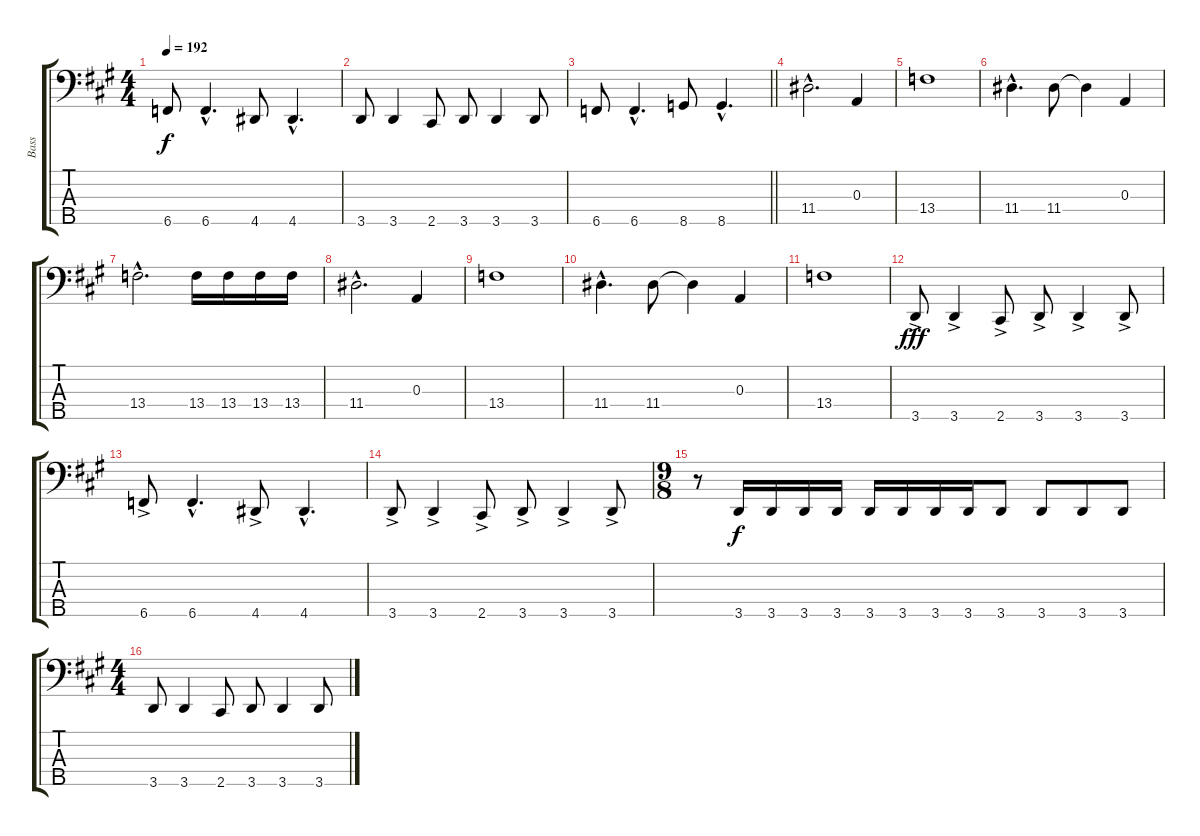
\track ("Bass" "Bass") {instrument electricbasspick}
\staff {score tabs}
\tuning (Gb2 D2 A1 E1 B0) {hide}
\ts (4 4)
\tempo 192
\clef f4
\ks f#minor
6.5.8{dy f} 6.5{hac}.4{d} 4.5.8 4.5{hac}.4{d} |
3.5.8 3.5.4 2.5.8 3.5.8 3.5.4 3.5.8 |
\barLineRight lightlight
6.5.8 6.5{hac}.4{d} 8.5.8 8.5{hac}.4{d} |
11.4{hac}.2{d} 0.3.4 |
13.4.1 |
11.4{hac}.4{d} 11.4.8 11.4{t}.4 0.3.4 |
13.4{hac}.2{d} 13.4.16 13.4.16 13.4.16 13.4.16 |
11.4{hac}.2{d} 0.3.4 |
13.4.1 |
11.4{hac}.4{d} 11.4.8 11.4{t}.4 0.3.4 |
13.4.1 |
3.5{ac}.8{dy fff} 3.5{ac}.4 2.5{ac}.8 3.5{ac}.8 3.5{ac}.4 3.5{ac}.8 |
6.5{ac}.8 6.5{hac}.4{d} 4.5{ac}.8 4.5{hac}.4{d} |
3.5{ac}.8 3.5{ac}.4 2.5{ac}.8 3.5{ac}.8 3.5{ac}.4 3.5{ac}.8 |
\ts (9 8)
r.8 3.5.16{dy f} 3.5.16 3.5.16 3.5.16 3.5.16 3.5.16 3.5.16 3.5.16 3.5.8 3.5.8 3.5.8 3.5.8 |
\ts (4 4)
3.5.8 3.5.4 2.5.8 3.5.8 3.5.4 3.5.8
